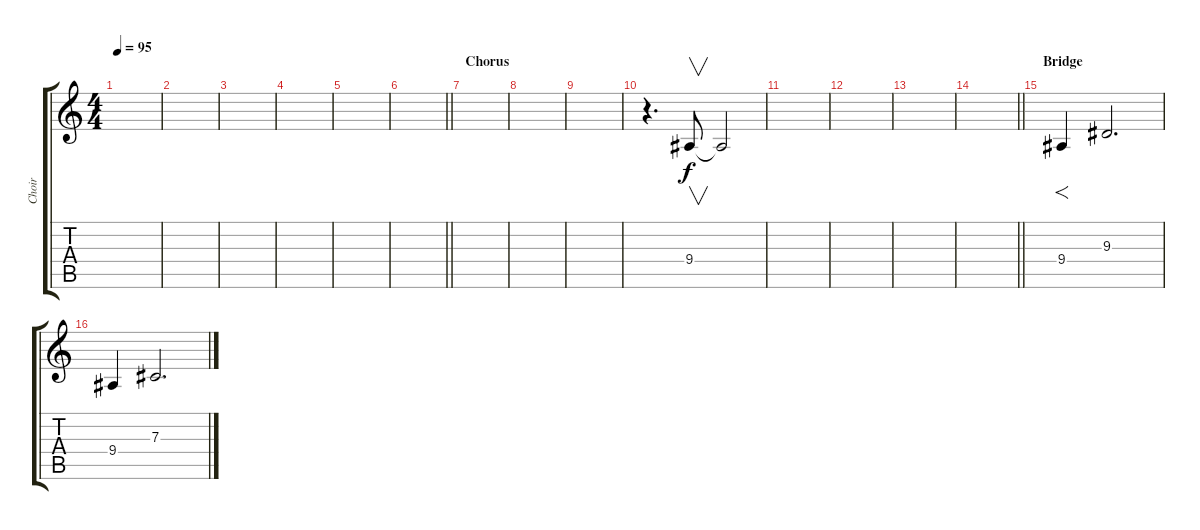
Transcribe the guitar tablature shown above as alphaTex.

\track ("Choir" "Choir") {instrument choiraahs}
\staff {score tabs}
\tuning (Eb4 Bb3 Gb3 Db3 Ab2 Eb2) {hide}
\ts (4 4)
\tempo 95
\clef g2
\ks c
|
|
|
|
|
\barLineRight lightlight
|
\section ("" "Chorus")
|
|
|
r.4{d} 9.4.8{v} 9.4{t}.2 |
|
|
|
\barLineRight lightlight
|
\section ("" "Bridge")
9.4.4{f instrument choiraahs} 9.3.2{d} |
9.4.4 7.3.2{d}
